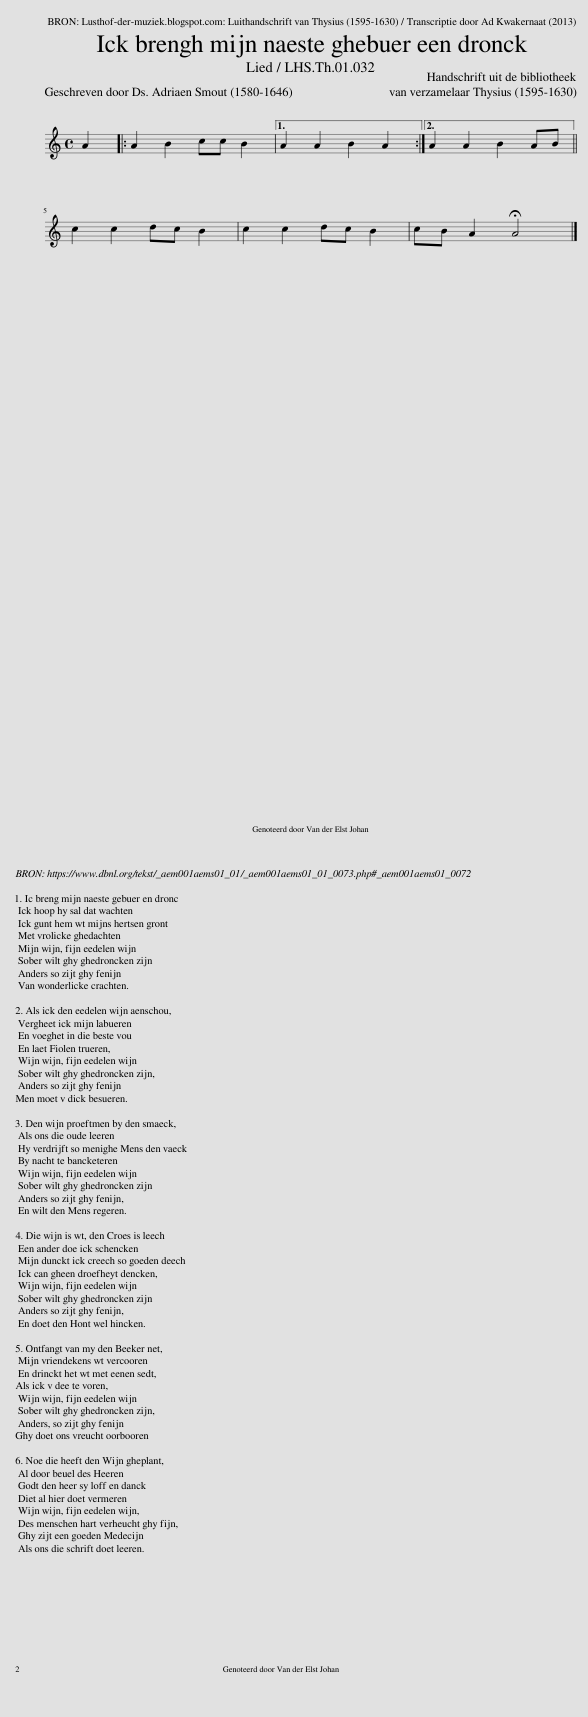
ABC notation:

X:1
L:1/8
M:4/4
I:linebreak $
K:C
V:1 treble
V:1
 A2 |: A2 B2 cc B2 |1 A2 A2 B2 A2 :|2 A2 A2 B2 AB ||$ c2 c2 dc B2 | %5
 c2 c2 dc B2 | cB A2 !fermata!A4 |] %7
